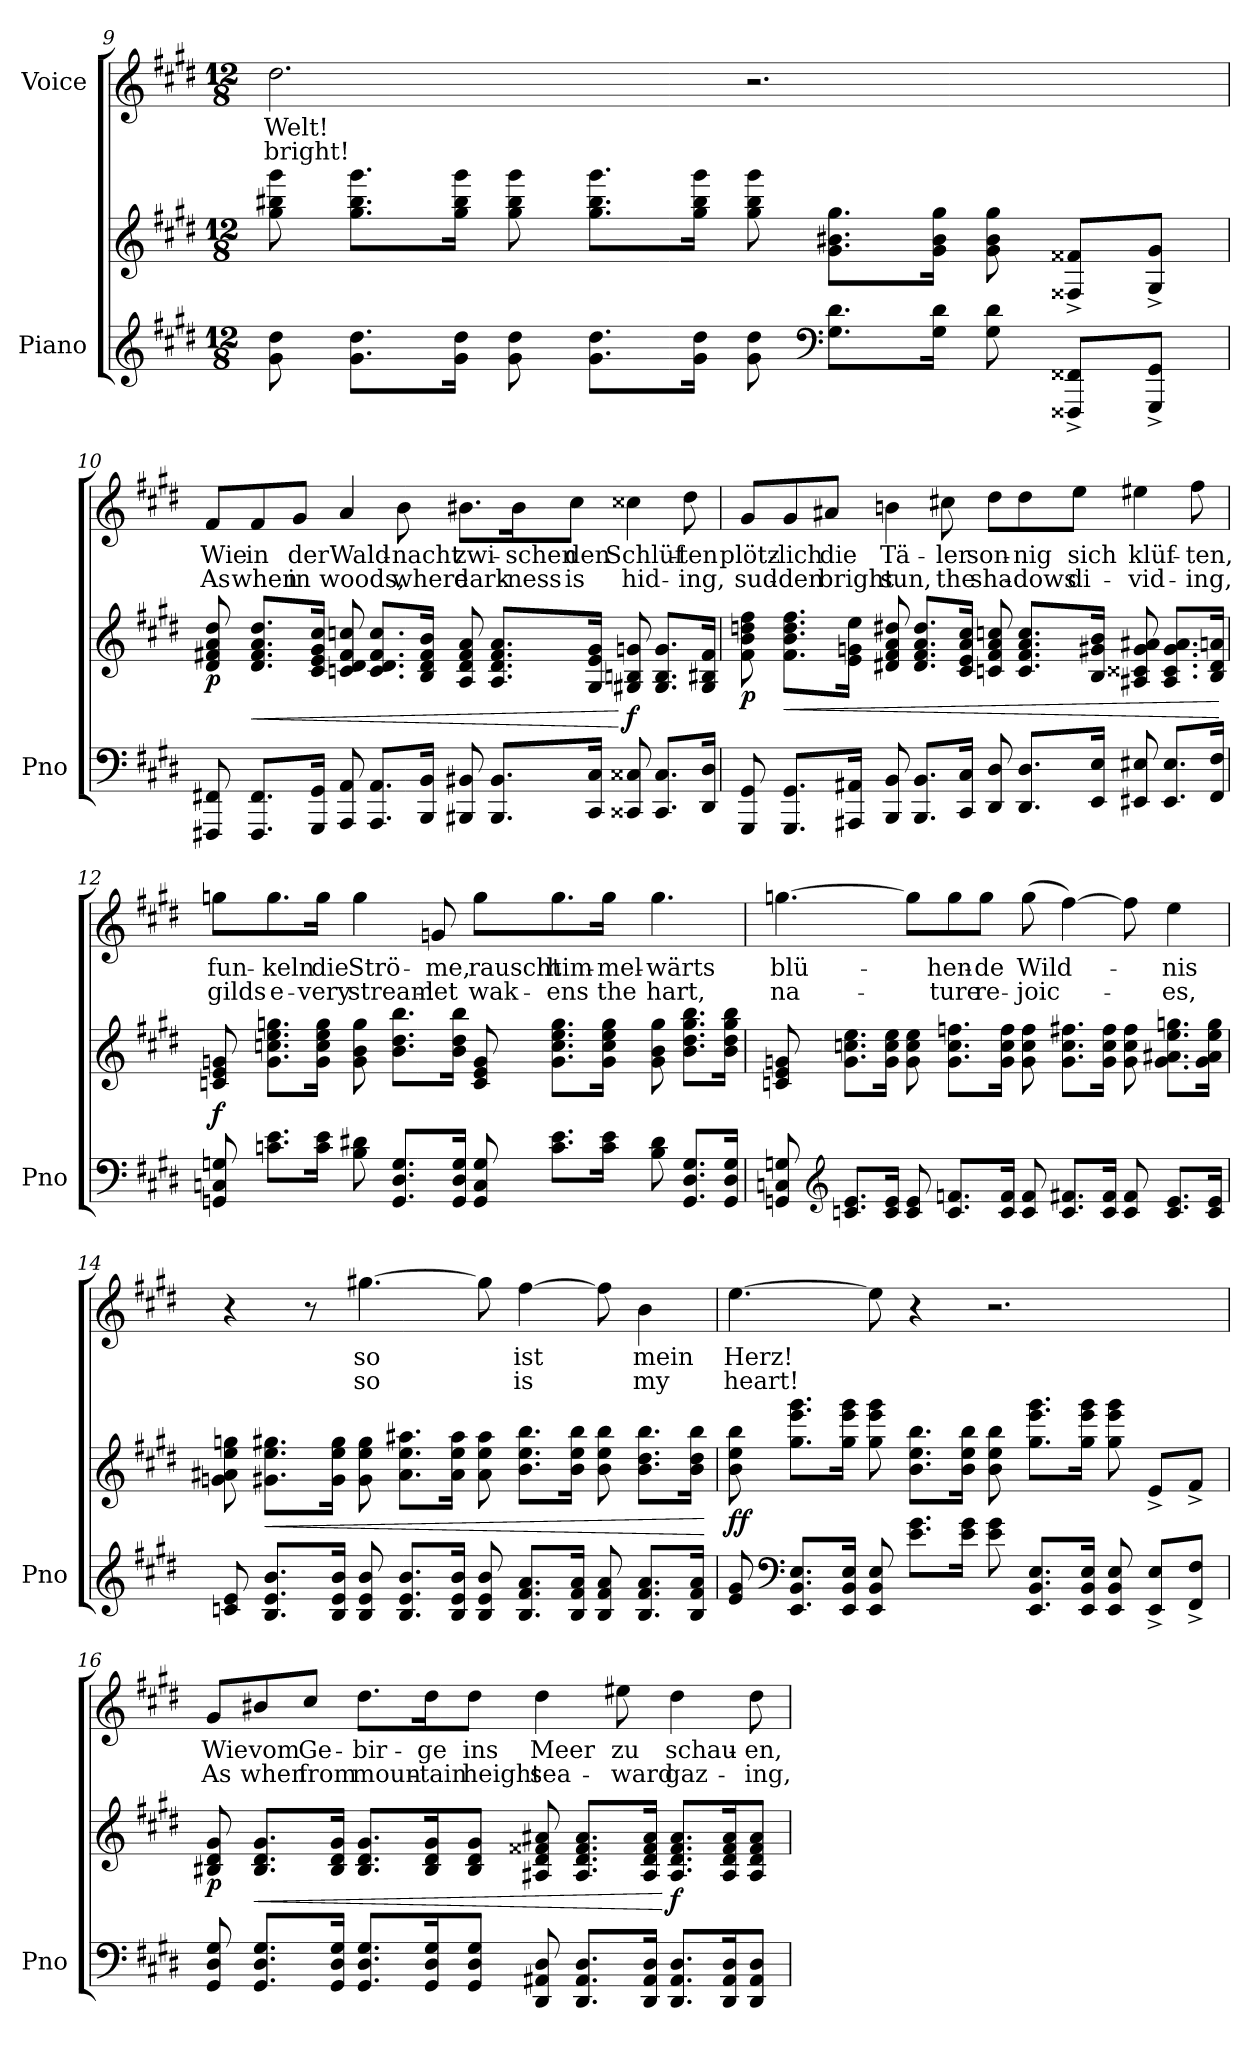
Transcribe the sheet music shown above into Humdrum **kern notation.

**kern	**kern	**dynam	**kern	**text	**text
*part2	*part2	*part2	*part1	*part1	*part1
*staff3	*staff2	*staff2/3	*staff1	*staff1	*staff1
*I"Piano	*	*	*I"Voice	*	*
*I'Pno	*	*	*	*	*
*clefG2	*clefG2	*	*clefG2	*	*
*k[f#c#g#d#]	*k[f#c#g#d#]	*	*k[f#c#g#d#]	*	*
*M12/8	*M12/8	*	*M12/8	*	*
=9	=9	=9	=9	=9	=9
!	!	!	!	!LO:LY:b	!LO:LY:b
8g#\ 8dd#\	8gg#\ 8bb#X\ 8ggg#\	.	2.dd#\	Welt!	bright!
8.g#\ 8.dd#\L	8.gg#\ 8.bb#\ 8.ggg#\L	.	.	.	.
16g#\ 16dd#\Jk	16gg#\ 16bb#\ 16ggg#\Jk	.	.	.	.
8g#\ 8dd#\	8gg#\ 8bb#\ 8ggg#\	.	.	.	.
8.g#\ 8.dd#\L	8.gg#\ 8.bb#\ 8.ggg#\L	.	.	.	.
16g#\ 16dd#\Jk	16gg#\ 16bb#\ 16ggg#\Jk	.	.	.	.
8g#\ 8dd#\	8gg#\ 8bb#\ 8ggg#\	.	2.r	.	.
*clefF4	*	*	*	*	*
8.G#\ 8.d#\L	8.g#\ 8.b#X\ 8.gg#\L	.	.	.	.
16G#\ 16d#\Jk	16g#\ 16b#\ 16gg#\Jk	.	.	.	.
8G#\ 8d#\	8g#\ 8b#\ 8gg#\	.	.	.	.
8FFF##X/^ 8FF##X/^L	8F##X/^ 8f##X/^L	.	.	.	.
8GGG#/^ 8GG#/^J	8G#/^ 8g#/^J	.	.	.	.
!!LO:LB:g=z
=10	=10	=10	=10	=10	=10
!	!	!LO:DY:b	!	!LO:LY:b	!LO:LY:b
8FFF#X/ 8FF#X/	8d#/ 8f#X/ 8a/ 8dd#/	p	8f#/L	Wie	As
!	!	!LO:HP:b	!	!LO:LY:b	!LO:LY:b
8.FFF#/ 8.FF#/L	8.d#/ 8.f#/ 8.a/ 8.dd#/L	<	8f#/	in	when
!	!	!	!	!LO:LY:b	!LO:LY:b
.	.	.	8g#/J	der	in
16GGG#/ 16GG#/Jk	16c#/ 16e/ 16g#/ 16cc#/Jk	.	.	.	.
!	!	!	!	!LO:LY:b	!LO:LY:b
8AAA/ 8AA/	8cn/ 8d#/ 8f#/ 8ccn/	.	4a/	Wald-	woods,
8.AAA/ 8.AA/L	8.c/ 8.d#/ 8.f#/ 8.cc/L	.	.	.	.
!	!	!	!	!LO:LY:b	!LO:LY:b
.	.	.	8b\	-nacht	where
16BBB/ 16BB/Jk	16B/ 16d#/ 16f#/ 16b/Jk	.	.	.	.
!	!	!	!	!LO:LY:b	!LO:LY:b
8BBB#X/ 8BB#X/	8A/ 8d#/ 8f#/ 8a/	.	8.b#X\L	zwi-	dark-
8.BBB#/ 8.BB#/L	8.A/ 8.d#/ 8.f#/ 8.a/L	.	.	.	.
!	!	!	!	!LO:LY:b	!LO:LY:b
.	.	.	16b#\K	-schen	-ness
!	!	!	!	!LO:LY:b	!LO:LY:b
.	.	.	8cc#\J	den	is
16CC#/ 16C#/Jk	16G#/ 16e/ 16g#/Jk	.	.	.	.
!	!	!LO:DY:n=1:b	!	!LO:LY:b	!LO:LY:b
8CC##X/ 8C##X/	8G#X/ 8Bn/ 8gn/	[ f	4cc##X\	Schlüf-	hid-
8.CC##/ 8.C##/L	8.G#/ 8.B/ 8.g/L	.	.	.	.
!	!	!	!	!LO:LY:b	!LO:LY:b
.	.	.	8dd#\	-ten	-ing,
16DD#/ 16D#/Jk	16G#/ 16B#X/ 16f#/Jk	.	.	.	.
!!LO:LB:g=z
=11	=11	=11	=11	=11	=11
!	!	!LO:DY:b	!	!LO:LY:b	!LO:LY:b
8GGG#/ 8GG#/	8f#\ 8b\ 8ddn\ 8ff#\	p	8g#/L	plötz-	sud-
!	!	!LO:HP:b	!	!LO:LY:b	!LO:LY:b
8.GGG#/ 8.GG#/L	8.f#\ 8.b\ 8.dd\ 8.ff#\L	<	8g#/	-lich	-den
!	!	!	!	!LO:LY:b	!LO:LY:b
.	.	.	8a#X/J	die	bright
16AAA#X/ 16AA#X/Jk	16e\ 16gn\ 16ee\Jk	.	.	.	.
!	!	!	!	!LO:LY:b	!LO:LY:b
8BBB/ 8BB/	8d#X/ 8f#/ 8a/ 8dd#X/	.	4bn\	Tä-	sun,
8.BBB/ 8.BB/L	8.d#/ 8.f#/ 8.a/ 8.dd#/L	.	.	.	.
!	!	!	!	!LO:LY:b	!LO:LY:b
.	.	.	8cc#X\	-ler	the
16CC#/ 16C#/Jk	16c#/ 16e/ 16a/ 16cc#/Jk	.	.	.	.
!	!	!	!	!LO:LY:b	!LO:LY:b
8DD#/ 8D#/	8cn/ 8f#/ 8a/ 8ccn/	.	8dd#\L	son-	sha-
!	!	!	!	!LO:LY:b	!LO:LY:b
8.DD#/ 8.D#/L	8.c/ 8.f#/ 8.a/ 8.cc/L	.	8dd#\	-nig	-dows
!	!	!	!	!LO:LY:b	!LO:LY:b
.	.	.	8ee\J	sich	di-
16EE/ 16E/Jk	16B/ 16g#X/ 16b/Jk	.	.	.	.
!	!	!	!	!LO:LY:b	!LO:LY:b
8EE#X/ 8E#X/	8A#X/ 8c##X/ 8g#/ 8a#X/	.	4ee#X\	klüf-	-vid-
8.EE#/ 8.E#/L	8.A#/ 8.c##/ 8.g#/ 8.a#/L	.	.	.	.
!	!	!	!	!LO:LY:b	!LO:LY:b
.	.	.	8ff#\	-ten,	-ing,
16FF#/ 16F#/Jk	16B/ 16d#/ 16an/Jk	.	.	.	.
.	.	[	.	.	.
!!LO:LB:g=z
=12	=12	=12	=12	=12	=12
!	!	!LO:DY:b	!	!LO:LY:b	!LO:LY:b
8GGn/ 8Cn/ 8Gn/	8cn/ 8e/ 8gn/	f	8ggn\L	fun-	gilds
!	!	!	!	!LO:LY:b	!LO:LY:b
8.cn\ 8.e\L	8.g\ 8.ccn\ 8.ee\ 8.ggn\L	.	8.gg\	-keln	e-
!	!	!	!	!LO:LY:b	!LO:LY:b
16c\ 16e\Jk	16g\ 16cc\ 16ee\ 16gg\Jk	.	16gg\Jk	die	-very
!	!	!	!	!LO:LY:b	!LO:LY:b
8B\ 8d#X\	8g\ 8b\ 8gg\	.	4gg\	Strö-	stream-
8.GG/ 8.D#/ 8.G/L	8.b\ 8.dd#\ 8.bb\L	.	.	.	.
!	!	!	!	!LO:LY:b	!LO:LY:b
.	.	.	8gn/	-me,	-let
16GG/ 16D#/ 16G/Jk	16b\ 16dd#\ 16bb\Jk	.	.	.	.
!	!	!	!	!LO:LY:b	!LO:LY:b
8GG/ 8C/ 8G/	8c/ 8e/ 8g/	.	8gg\L	rauscht	wak-
!	!	!	!	!LO:LY:b	!LO:LY:b
8.c\ 8.e\L	8.g\ 8.cc\ 8.ee\ 8.gg\L	.	8.gg\	him-	-ens
!	!	!	!	!LO:LY:b	!LO:LY:b
16c\ 16e\Jk	16g\ 16cc\ 16ee\ 16gg\Jk	.	16gg\Jk	-mel-	the
!	!	!	!	!LO:LY:b	!LO:LY:b
8B\ 8d#\	8g\ 8b\ 8gg\	.	4.gg\	-wärts	hart,
8.GG/ 8.D#/ 8.G/L	8.b\ 8.dd#\ 8.gg\ 8.bb\L	.	.	.	.
16GG/ 16D#/ 16G/Jk	16b\ 16dd#\ 16gg\ 16bb\Jk	.	.	.	.
!!LO:PB:g=z
=13	=13	=13	=13	=13	=13
!	!	!	!	!LO:LY:b	!LO:LY:b
8GGn/ 8Cn/ 8Gn/	8cn/ 8e/ 8gn/	.	[4.ggn\	blü-	na-
*clefG2	*	*	*	*	*
8.cn/ 8.e/L	8.g\ 8.ccn\ 8.ee\L	.	.	.	.
16c/ 16e/Jk	16g\ 16cc\ 16ee\Jk	.	.	.	.
8c/ 8e/	8g\ 8cc\ 8ee\	.	8gg\L]	.	.
!	!	!	!	!LO:LY:b	!LO:LY:b
8.c/ 8.fn/L	8.g\ 8.cc\ 8.ffn\L	.	8gg\	-hen-	-ture
!	!	!	!	!LO:LY:b	!LO:LY:b
.	.	.	8gg\J	-de	re-
16c/ 16f/Jk	16g\ 16cc\ 16ff\Jk	.	.	.	.
!	!	!	!	!LO:LY:b	!LO:LY:b
8c/ 8f/	8g\ 8cc\ 8ff\	.	(>8gg\	Wild-	-joic-
8.c/ 8.f#X/L	8.g\ 8.cc\ 8.ff#X\L	.	[4ff#\)	.	.
16c/ 16f#/Jk	16g\ 16cc\ 16ff#\Jk	.	.	.	.
8c/ 8f#/	8g\ 8cc\ 8ff#\	.	8ff#\]	.	.
!	!	!	!	!LO:LY:b	!LO:LY:b
8.c/ 8.e/L	8.g\ 8.a#X\ 8.ee\ 8.ggn\L	.	4ee\	-nis	-es,
16c/ 16e/Jk	16g\ 16a#\ 16ee\ 16gg\Jk	.	.	.	.
!!LO:LB:g=z
=14	=14	=14	=14	=14	=14
8cn/ 8e/	8gn\ 8a#X\ 8ee\ 8ggn\	.	4r	.	.
!	!	!LO:HP:b	!	!	!
8.B/ 8.e/ 8.b/L	8.g#X\ 8.ee\ 8.gg#X\L	<	.	.	.
.	.	.	8r	.	.
16B/ 16e/ 16b/Jk	16g#\ 16ee\ 16gg#\Jk	.	.	.	.
!	!	!	!	!LO:LY:b	!LO:LY:b
8B/ 8e/ 8b/	8g#\ 8ee\ 8gg#\	.	[4.gg#X\	so	so
8.B/ 8.e/ 8.b/L	8.a#\ 8.ee\ 8.aa#X\L	.	.	.	.
16B/ 16e/ 16b/Jk	16a#\ 16ee\ 16aa#\Jk	.	.	.	.
8B/ 8e/ 8b/	8a#\ 8ee\ 8aa#\	.	8gg#\]	.	.
!	!	!	!	!LO:LY:b	!LO:LY:b
8.B/ 8.f#/ 8.a/L	8.b\ 8.ee\ 8.bb\L	.	[4ff#\	ist	is
16B/ 16f#/ 16a/Jk	16b\ 16ee\ 16bb\Jk	.	.	.	.
8B/ 8f#/ 8a/	8b\ 8ee\ 8bb\	.	8ff#\]	.	.
!	!	!	!	!LO:LY:b	!LO:LY:b
8.B/ 8.f#/ 8.a/L	8.b\ 8.dd#\ 8.bb\L	.	4b\	mein	my
16B/ 16f#/ 16a/Jk	16b\ 16dd#\ 16bb\Jk	.	.	.	.
.	.	[	.	.	.
=15	=15	=15	=15	=15	=15
!	!	!LO:DY:b	!	!LO:LY:b	!LO:LY:b
8e/ 8g#/	8b\ 8ee\ 8bb\	ff	[4.ee\	Herz!	heart!
*clefF4	*	*	*	*	*
8.EE/ 8.BB/ 8.E/L	8.gg#\ 8.eee\ 8.ggg#\L	.	.	.	.
16EE/ 16BB/ 16E/Jk	16gg#\ 16eee\ 16ggg#\Jk	.	.	.	.
8EE/ 8BB/ 8E/	8gg#\ 8eee\ 8ggg#\	.	8ee\]	.	.
8.e\ 8.g#\L	8.b\ 8.ee\ 8.bb\L	.	4r	.	.
16e\ 16g#\Jk	16b\ 16ee\ 16bb\Jk	.	.	.	.
8e\ 8g#\	8b\ 8ee\ 8bb\	.	2.r	.	.
8.EE/ 8.BB/ 8.E/L	8.gg#\ 8.eee\ 8.ggg#\L	.	.	.	.
16EE/ 16BB/ 16E/Jk	16gg#\ 16eee\ 16ggg#\Jk	.	.	.	.
8EE/ 8BB/ 8E/	8gg#\ 8eee\ 8ggg#\	.	.	.	.
8EE/^ 8E/^L	8e^/L	.	.	.	.
8FF#/^ 8F#/^J	8f#^/J	.	.	.	.
!!LO:PB:g=z
=16	=16	=16	=16	=16	=16
!	!	!LO:DY:b	!	!LO:LY:b	!LO:LY:b
8GG#/ 8D#/ 8G#/	8B#X/ 8d#/ 8g#/	p	8g#/L	Wie	As
!	!	!LO:HP:b	!	!LO:LY:b	!LO:LY:b
8.GG#/ 8.D#/ 8.G#/L	8.B#/ 8.d#/ 8.g#/L	<	8b#X/	vom	when
!	!	!	!	!LO:LY:b	!LO:LY:b
.	.	.	8cc#/J	Ge-	from
16GG#/ 16D#/ 16G#/Jk	16B#/ 16d#/ 16g#/Jk	.	.	.	.
!	!	!	!	!LO:LY:b	!LO:LY:b
8.GG#/ 8.D#/ 8.G#/L	8.B#/ 8.d#/ 8.g#/L	.	8.dd#\L	-bir-	moun-
!	!	!	!	!LO:LY:b	!LO:LY:b
16GG#/ 16D#/ 16G#/K	16B#/ 16d#/ 16g#/K	.	16dd#\K	-ge	-tain
!	!	!	!	!LO:LY:b	!LO:LY:b
8GG#/ 8D#/ 8G#/J	8B#/ 8d#/ 8g#/J	.	8dd#\J	ins	height
!	!	!	!	!LO:LY:b	!LO:LY:b
8DD#/ 8AA#X/ 8D#/	8A#X/ 8d#/ 8f##X/ 8a#X/	.	4dd#\	Meer	sea-
8.DD#/ 8.AA#/ 8.D#/L	8.A#/ 8.d#/ 8.f##/ 8.a#/L	.	.	.	.
!	!	!	!	!LO:LY:b	!LO:LY:b
.	.	.	8ee#X\	zu	-ward
16DD#/ 16AA#/ 16D#/Jk	16A#/ 16d#/ 16f##/ 16a#/Jk	.	.	.	.
!	!	!LO:DY:n=1:b	!	!LO:LY:b	!LO:LY:b
8.DD#/ 8.AA#/ 8.D#/L	8.A#/ 8.d#/ 8.f##/ 8.a#/L	[ f	4dd#\	schau-	gaz-
16DD#/ 16AA#/ 16D#/K	16A#/ 16d#/ 16f##/ 16a#/K	.	.	.	.
!	!	!	!	!LO:LY:b	!LO:LY:b
8DD#/ 8AA#/ 8D#/J	8A#/ 8d#/ 8f##/ 8a#/J	.	8dd#\	-en,	-ing,
=	=	=	=	=	=
*-	*-	*-	*-	*-	*-
